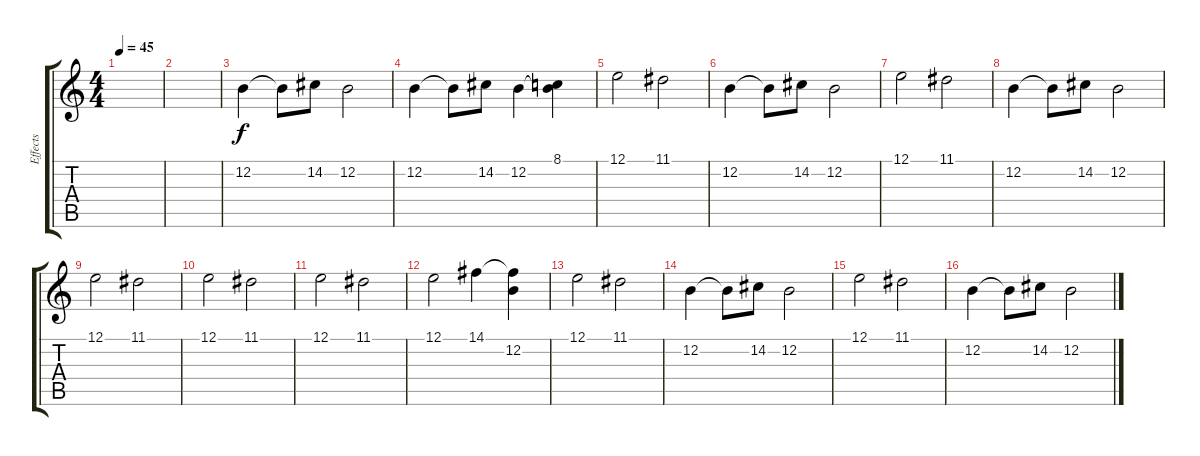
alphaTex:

\track ("Effects" "Effects") {instrument choiraahs}
\staff {score tabs}
\tuning (E4 B3 G3 D3 A2 E2) {hide}
\ts (4 4)
\tempo 45
\clef g2
\ks c
|
|
12.2.4{instrument choiraahs} 12.2{t}.8 14.2.8 12.2.2 |
12.2.4 12.2{t}.8 14.2.8 12.2.4 (8.1 12.2{t}).4{instrument reversecymbal} |
12.1.2{instrument choiraahs} 11.1.2 |
12.2.4{instrument choiraahs} 12.2{t}.8 14.2.8 12.2.2 |
12.1.2{instrument choiraahs} 11.1.2 |
12.2.4{instrument choiraahs} 12.2{t}.8 14.2.8 12.2.2 |
12.1.2{instrument choiraahs} 11.1.2 |
12.1.2{instrument choiraahs} 11.1.2 |
12.1.2{instrument choiraahs} 11.1.2 |
12.1.2{instrument choiraahs} 14.1.4 (14.1{t} 12.2).4{instrument reversecymbal} |
12.1.2{instrument choiraahs} 11.1.2 |
12.2.4{instrument choiraahs} 12.2{t}.8 14.2.8 12.2.2 |
12.1.2{instrument choiraahs} 11.1.2 |
12.2.4{instrument choiraahs} 12.2{t}.8 14.2.8 12.2.2
